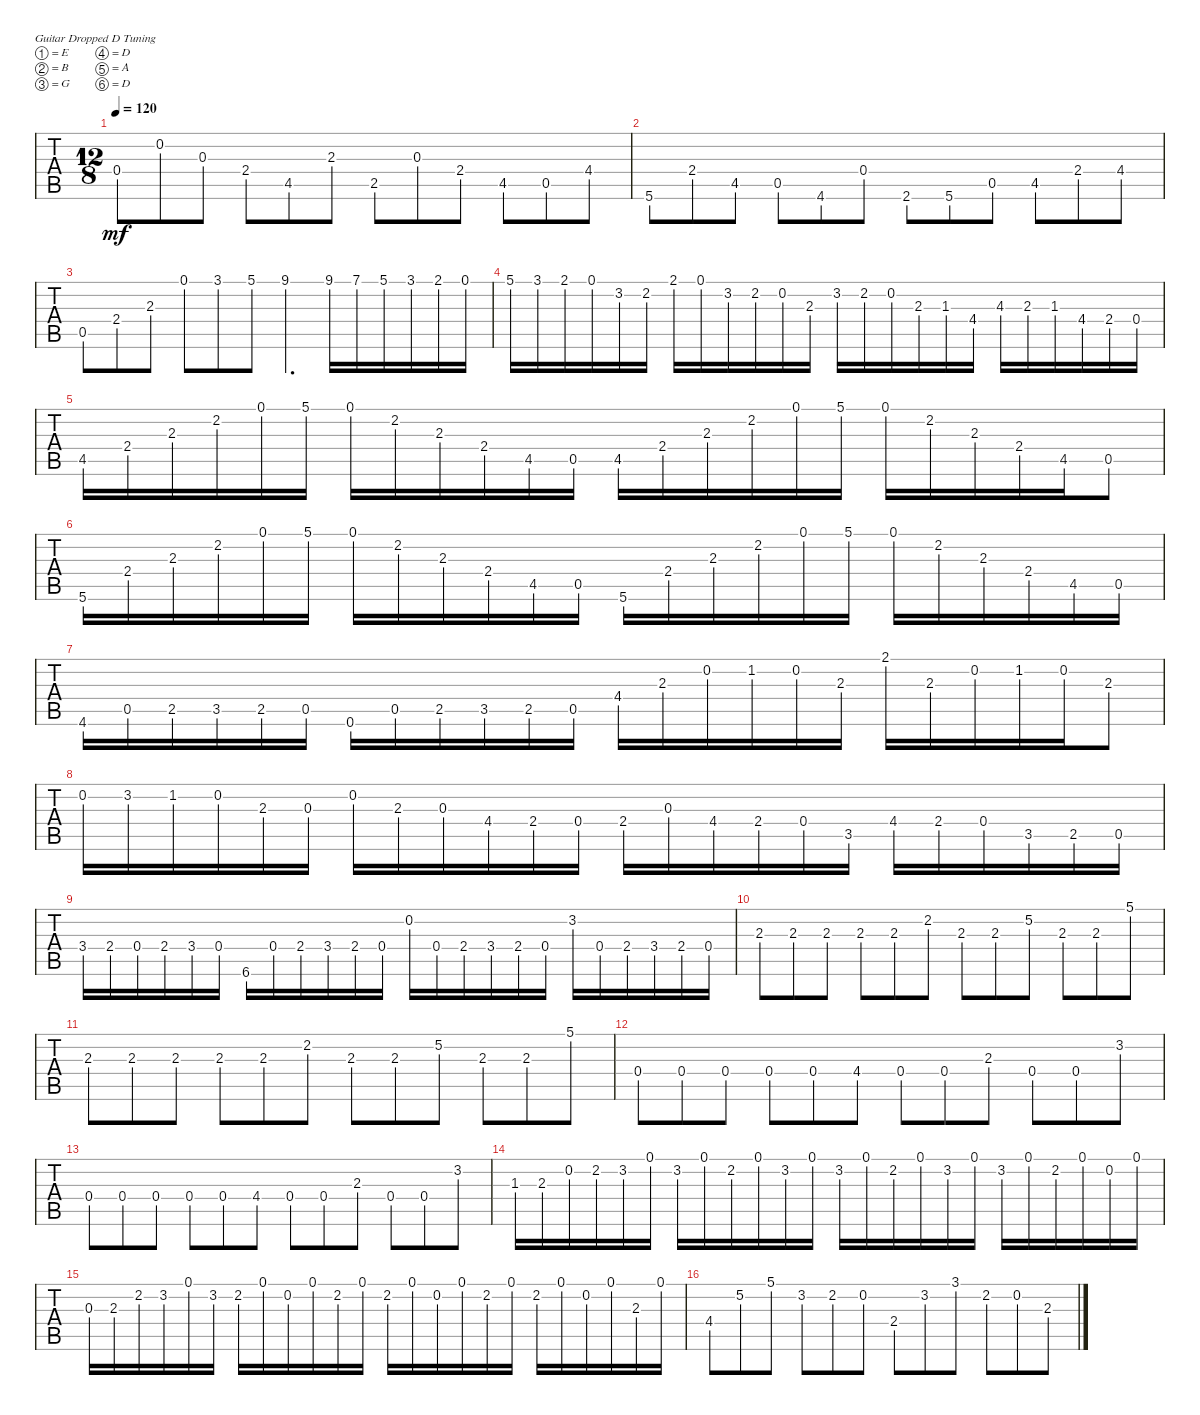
\bracketExtendMode groupsimilarinstruments
\singleTrackTrackNamePolicy hidden
\multiTrackTrackNamePolicy hidden
\firstSystemTrackNameOrientation horizontal
\otherSystemsTrackNameOrientation horizontal
\track ("Track 1" "Track 1") {instrument acousticguitarsteel}
\staff {tabs}
\tuning (E4 B3 G3 D3 A2 D2)
\ts (12 8)
\tempo 120
\clef g2
\scale
0.5
\ks c
0.4.8{dy mf} 0.2.8 0.3.8 2.4.8 4.5.8 2.3.8 2.5.8 0.3.8 2.4.8 4.5.8 0.5.8 4.4.8 |
\scale
0.5 5.6.8 2.4.8 4.5.8 0.5.8 4.6.8 0.4.8 2.6.8 5.6.8 0.5.8 4.5.8 2.4.8 4.4.8 |
\scale
0.422969 0.5.8 2.4.8 2.3.8 0.1.8 3.1.8 5.1.8 9.1.4{d} 9.1.16 7.1.16 5.1.16 3.1.16 2.1.16 0.1.16 |
\scale
0.577031 5.1.16 3.1.16 2.1.16 0.1.16 3.2.16 2.2.16 2.1.16 0.1.16 3.2.16 2.2.16 0.2.16 2.3.16 3.2.16 2.2.16 0.2.16 2.3.16 1.3.16 4.4.16 4.3.16 2.3.16 1.3.16 4.4.16 2.4.16 0.4.16 |
\scale
0.504212 4.5.16 2.4.16 2.3.16 2.2.16 0.1.16 5.1.16 0.1.16 2.2.16 2.3.16 2.4.16 4.5.16 0.5.16 4.5.16 2.4.16 2.3.16 2.2.16 0.1.16 5.1.16 0.1.16 2.2.16 2.3.16 2.4.16 4.5.16 0.5.8 |
\scale
0.495788 5.6.16 2.4.16 2.3.16 2.2.16 0.1.16 5.1.16 0.1.16 2.2.16 2.3.16 2.4.16 4.5.16 0.5.16 5.6.16 2.4.16 2.3.16 2.2.16 0.1.16 5.1.16 0.1.16 2.2.16 2.3.16 2.4.16 4.5.16 0.5.16 |
\scale
0.504212 4.6.16 0.5.16 2.5.16 3.5.16 2.5.16 0.5.16 0.6.16 0.5.16 2.5.16 3.5.16 2.5.16 0.5.16 4.4.16 2.3.16 0.2.16 1.2.16 0.2.16 2.3.16 2.1.16 2.3.16 0.2.16 1.2.16 0.2.16 2.3.8 |
\scale
0.495788 0.2.16 3.2.16 1.2.16 0.2.16 2.3.16 0.3.16 0.2.16 2.3.16 0.3.16 4.4.16 2.4.16 0.4.16 2.4.16 0.3.16 4.4.16 2.4.16 0.4.16 3.5.16 4.4.16 2.4.16 0.4.16 3.5.16 2.5.16 0.5.16 |
\scale
0.605882 3.4.16 2.4.16 0.4.16 2.4.16 3.4.16 0.4.16 6.6.16 0.4.16 2.4.16 3.4.16 2.4.16 0.4.16 0.2.16 0.4.16 2.4.16 3.4.16 2.4.16 0.4.16 3.2.16 0.4.16 2.4.16 3.4.16 2.4.16 0.4.16 |
\scale
0.394118 2.3.8 2.3.8 2.3.8 2.3.8 2.3.8 2.2.8 2.3.8 2.3.8 5.2.8 2.3.8 2.3.8 5.1.8 |
\scale
0.5 2.3.8 2.3.8 2.3.8 2.3.8 2.3.8 2.2.8 2.3.8 2.3.8 5.2.8 2.3.8 2.3.8 5.1.8 |
\scale
0.5 0.4.8 0.4.8 0.4.8 0.4.8 0.4.8 4.4.8 0.4.8 0.4.8 2.3.8 0.4.8 0.4.8 3.2.8 |
\scale
0.394118 0.4.8 0.4.8 0.4.8 0.4.8 0.4.8 4.4.8 0.4.8 0.4.8 2.3.8 0.4.8 0.4.8 3.2.8 |
\scale
0.605882 1.3.16 2.3.16 0.2.16 2.2.16 3.2.16 0.1.16 3.2.16 0.1.16 2.2.16 0.1.16 3.2.16 0.1.16 3.2.16 0.1.16 2.2.16 0.1.16 3.2.16 0.1.16 3.2.16 0.1.16 2.2.16 0.1.16 0.2.16 0.1.16 |
\scale
0.605882 0.3.16 2.3.16 2.2.16 3.2.16 0.1.16 3.2.16 2.2.16 0.1.16 0.2.16 0.1.16 2.2.16 0.1.16 2.2.16 0.1.16 0.2.16 0.1.16 2.2.16 0.1.16 2.2.16 0.1.16 0.2.16 0.1.16 2.3.16 0.1.16 |
\scale
0.394118 4.4{st}.8 5.2{st}.8 5.1.8 3.2.8 2.2{st}.8 0.2{st}.8 2.4{st}.8 3.2{st}.8 3.1.8 2.2.8 0.2{st}.8 2.3{st}.8
